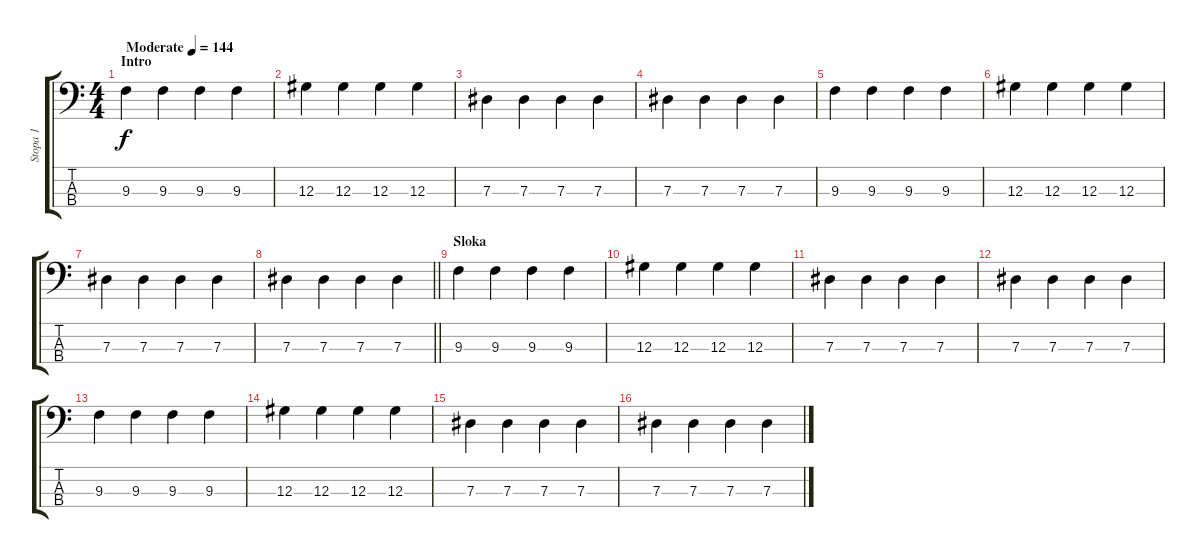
\track ("Stopa 1" "Stopa 1") {instrument electricbassfinger}
\staff {score tabs}
\tuning (Gb2 Db2 Ab1 Eb1) {hide}
\ts (4 4)
\section ("" "Intro")
\tempo (144 "Moderate")
\clef f4
\ks c
9.3.4{dy f instrument electricbassfinger} 9.3.4 9.3.4 9.3.4 |
12.3.4 12.3.4 12.3.4 12.3.4 |
7.3.4 7.3.4 7.3.4 7.3.4 |
7.3.4 7.3.4 7.3.4 7.3.4 |
9.3.4 9.3.4 9.3.4 9.3.4 |
12.3.4 12.3.4 12.3.4 12.3.4 |
7.3.4 7.3.4 7.3.4 7.3.4 |
\barLineRight lightlight
7.3.4 7.3.4 7.3.4 7.3.4 |
\section ("" "Sloka")
9.3.4 9.3.4 9.3.4 9.3.4 |
12.3.4 12.3.4 12.3.4 12.3.4 |
7.3.4 7.3.4 7.3.4 7.3.4 |
7.3.4 7.3.4 7.3.4 7.3.4 |
9.3.4 9.3.4 9.3.4 9.3.4 |
12.3.4 12.3.4 12.3.4 12.3.4 |
7.3.4 7.3.4 7.3.4 7.3.4 |
7.3.4 7.3.4 7.3.4 7.3.4
